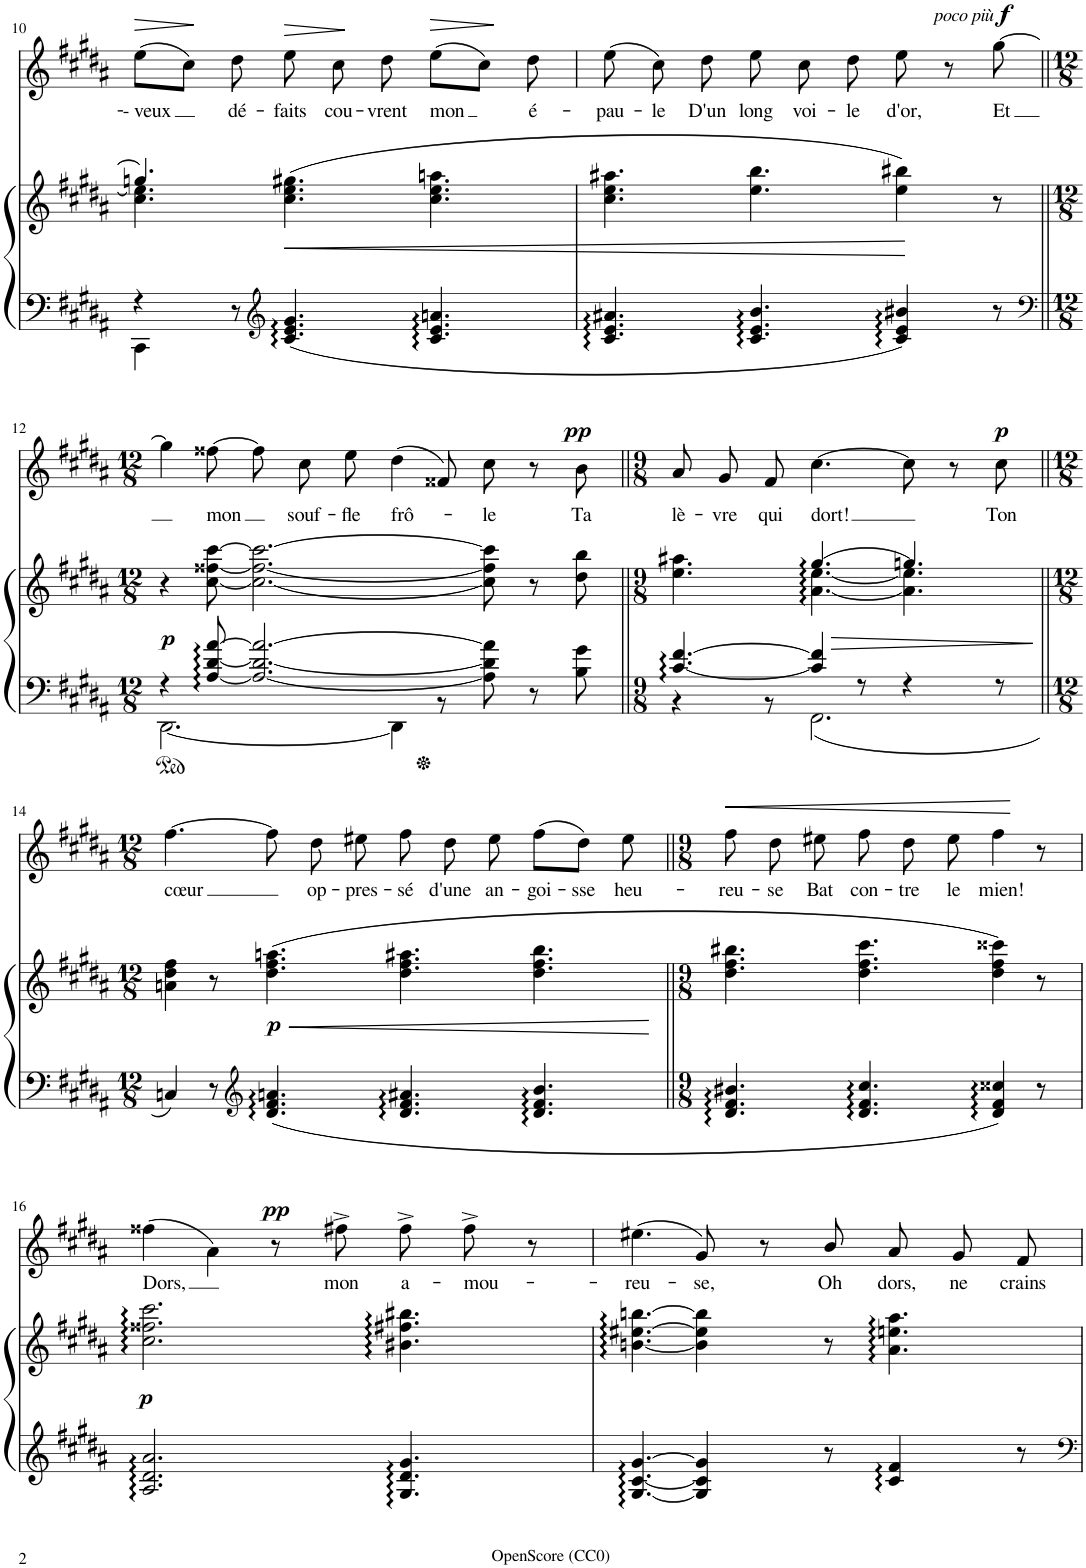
**kern	**kern	**dynam	**kern	**text	**dynam
*part2	*part2	*part2	*part1	*part1	*part1
*staff3	*staff2	*staff2/3	*staff1	*staff1	*staff1
*I"Piano	*	*	*I"Chant Voice	*	*
*I'Pno	*	*	*	*	*
!!LO:PB:g=z
*clefF4	*clefG2	*	*clefG2	*	*
*k[f#c#g#d#a#]	*k[f#c#g#d#a#]	*	*k[f#c#g#d#a#]	*	*
*M9/8	*M9/8	*	*M9/8	*	*
=10	=10	=10	=10	=10	=10
*^	*^	*	*	*	*
!	!	!	!	!	!	!LO:LY:b	!LO:HP:b
4r	4CC#\	4.cc#\ 4.ee\]	4.ggn/]	.	(8ee\L	-- veux	>
.	.	.	.	.	8cc#\J)	.	.
!	!	!	!	!	!	!LO:LY:b	!
8r	8ryy	.	.	.	8dd#\	dé-	]
*clefG2	*	*	*	*	*	*	*
!	!	!	!	!LO:HP:b	!	!LO:LY:b	!LO:HP:b
4.c#/ 4.e/ 4.g#/	4.ryy	(>4.cc#\ 4.ee\ 4.gg#X\	4ryy	<	8ee\	-faits	>
!	!	!	!	!	!	!LO:LY:b	!
.	.	.	.	.	8cc#\	cou-	.
!	!	!	!	!	!	!LO:LY:b	!
.	.	.	2ryy	.	8dd#\	-vrent	]
!	!	!	!	!	!	!LO:LY:b	!LO:HP:b
4.c#/ 4.e/ 4.an/	4.ryy	4.cc#\ 4.ee\ 4.aan\	.	.	(8ee\L	mon	>
.	.	.	.	.	8cc#\J)	.	.
!	!	!	!	!	!	!LO:LY:b	!
.	.	.	.	.	8dd#\	é-	]
*v	*v	*	*	*	*	*	*
*	*v	*v	*	*	*	*
=11	=11	=11	=11	=11	=11
!	!	!	!	!LO:LY:b	!
4.c#/ 4.e/ 4.a#X/	4.cc#\ 4.ee\ 4.aa#X\	.	(8ee\	-pau-	.
!	!	!	!	!LO:LY:b	!
.	.	.	8cc#\)	-le	.
!	!	!	!	!LO:LY:b	!
.	.	.	8dd#\	D'un	.
!	!	!	!	!LO:LY:b	!
4.c#/ 4.e/ 4.b/	4.ee\ 4.bb\	.	8ee\	long	.
!	!	!	!	!LO:LY:b	!
.	.	.	8cc#\	voi-	.
!	!	!	!	!LO:LY:b	!
.	.	.	8dd#\	-le	.
!	!	!	!	!LO:LY:b	!
4c#/ 4e/ 4b#X/	4ee\ 4bb#X\)	[	8ee\	d'or,	.
.	.	.	8r	.	.
!	!	!	!	!LO:LY:b	!LO:DY:a
!	!	!	!	!	!LO:DY:n=1:a
8r	8r	.	[8gg#\	Et	other-dynamics f
!!LO:LB:g=z
=12||	=12||	=12||	=12||	=12||	=12||
*clefF4	*	*	*	*	*
*M12/8	*M12/8	*	*M12/8	*	*
*^	*	*	*	*	*
!	!	!	!LO:DY:b	!	!	!
4r	[2.DD#\	4r	p	4gg#\]	.	.
!	!	!	!	!	!LO:LY:b	!
[<8A#/ [<8d#/ [8a#/	.	[8cc#\ [<8ff##X\ [8ccc#\	.	[8ff##X\	mon	.
2.A#/_ 2.d#/_ 2.a#/_	.	2.cc#\_ 2.ff##\_ 2.ccc#\_	.	8ff##\]	.	.
!	!	!	!	!	!LO:LY:b	!
.	.	.	.	8cc#\	souf-	.
!	!	!	!	!	!LO:LY:b	!
.	.	.	.	8ee\	-fle	.
!	!	!	!	!	!LO:LY:b	!
.	4DD#\]	.	.	(4dd#\	-frô-	.
.	8r	.	.	8f##X/)	.	.
!	!	!	!	!	!LO:LY:b	!
8A#\] 8d#\] 8a#\]	8ryy	8cc#\] 8ff##\] 8ccc#\]	.	8cc#\	-le	.
8r	8ryy	8r	.	8r	.	.
!	!	!	!	!	!LO:LY:b	!LO:DY:a
8B\ 8g#\	8ryy	8dd#\ 8bb\	.	8b\	Ta	pp
=13||	=13||	=13||	=13||	=13||	=13||	=13||
*M9/8	*	*M9/8	*	*M9/8	*	*
*	*	*^	*	*	*	*
!	!	!	!	!	!	!LO:LY:b	!
[<4.c#/ [4.f#/	4r	4.ryy	4.ee\ 4.aa#X\	.	8a#/	lè-	.
!	!	!	!	!	!	!LO:LY:b	!
.	.	.	.	.	8g#/	-vre	.
!	!	!	!	!	!	!LO:LY:b	!
.	8r	.	.	.	8f#/	qui	.
!	!	!	!	!LO:HP:b	!	!LO:LY:b	!
4c#/] 4f#/]	2.FF#\	(4.gg#/	[4.a#\ [4.ee\	>	[4.cc#\	dort!	.
8r	.	.	.	.	.	.	.
4r	.	4.ggn/)	4.a#\] 4.ee\]	.	8cc#\]	.	.
.	.	.	.	.	8r	.	.
!	!	!	!	!	!	!LO:LY:b	!LO:DY:a
8r	.	.	.	.	8cc#\	Ton	p
*v	*v	*	*	*	*	*	*
*	*v	*v	*	*	*	*
.	.	]	.	.	.
!!LO:LB:g=z
=14||	=14||	=14||	=14||	=14||	=14||
*M12/8	*M12/8	*	*M12/8	*	*
!	!	!	!	!LO:LY:b	!
4Cn/	4an\ 4dd#\ 4ff#\	.	[4.ff#\	cœur	.
8r	8r	.	.	.	.
*clefG2	*	*	*	*	*
!	!	!LO:HP:b	!	!	!
!	!	!LO:DY:n=1:b	!	!	!
4.d#/ 4.f#/ 4.an/	(4.dd#\ 4.ff#\ 4.aan\	< p	8ff#\]	.	.
!	!	!	!	!LO:LY:b	!
.	.	.	8dd#\	op-	.
!	!	!	!	!LO:LY:b	!
.	.	.	8ee#X\	-pres-	.
!	!	!	!	!LO:LY:b	!
4.d#/ 4.f#/ 4.a#X/	4.dd#\ 4.ff#\ 4.aa#X\	.	8ff#\	-sé	.
!	!	!	!	!LO:LY:b	!
.	.	.	8dd#\	d'une	.
!	!	!	!	!LO:LY:b	!
.	.	.	8ee#\	an-	.
!	!	!	!	!LO:LY:b	!
4.d#/ 4.f#/ 4.b/	4.dd#\ 4.ff#\ 4.bb\	.	(8ff#\L	-goi-	.
!	!	!	!	!LO:LY:b	!
.	.	.	8dd#\J)	-sse	.
!	!	!	!	!LO:LY:b	!
.	.	.	8ee#\	heu-	.
.	.	[	.	.	.
=15||	=15||	=15||	=15||	=15||	=15||
*M9/8	*M9/8	*	*M9/8	*	*
!	!	!	!	!LO:LY:b	!LO:HP:b
4.d#/ 4.f#/ 4.b#X/	4.dd#\ 4.ff#\ 4.bb#X\	.	8ff#\	-reu-	<
!	!	!	!	!LO:LY:b	!
.	.	.	8dd#\	-se	.
!	!	!	!	!LO:LY:b	!
.	.	.	8ee#X\	Bat	.
!	!	!	!	!LO:LY:b	!
4.d#/ 4.f#/ 4.cc#/	4.dd#\ 4.ff#\ 4.ccc#\	.	8ff#\	con-	.
!	!	!	!	!LO:LY:b	!
.	.	.	8dd#\	-tre	.
!	!	!	!	!LO:LY:b	!
.	.	.	8ee#\	le	.
!	!	!	!	!LO:LY:b	!
4d#/ 4f#/ 4cc##X/	4dd#\ 4ff#\ 4ccc##X\)	.	4ff#\	mien!	.
8r	8r	.	8r	.	[
!!LO:LB:g=z
=16	=16	=16	=16	=16	=16
!	!	!LO:DY:b	!	!LO:LY:b	!
2.A#/ 2.d#/ 2.a#/	2.cc#\ 2.ff##X\ 2.ccc#\	p	(4ff##X\	Dors,	.
.	.	.	4a#\)	.	.
!	!	!	!	!	!LO:DY:a
.	.	.	8r	.	pp
!	!	!	!	!LO:LY:b	!
.	.	.	8ff#X^\	mon	.
!	!	!	!	!LO:LY:b	!
4.G#/ 4.d#/ 4.g#/	4.b#X\ 4.ff#X\ 4.bb#X\	.	8ff#^\	a-	.
!	!	!	!	!LO:LY:b	!
.	.	.	8ff#^\	-mou-	.
.	.	.	8r	.	.
=17	=17	=17	=17	=17	=17
!	!	!	!	!LO:LY:b	!
[4.G#/ [4.c#/ [4.g#/	[4.bn\ [4.ee#X\ [4.bbn\	.	(4.ee#X\	-reu-	.
!	!	!	!	!LO:LY:b	!
4G#/] 4c#/] 4g#/]	4b\] 4ee#\] 4bb\]	.	8g#/)	-se,	.
.	.	.	8r	.	.
!	!	!	!	!LO:LY:b	!
8r	8r	.	8b/	Oh	.
!	!	!	!	!LO:LY:b	!
4c#/ 4f#/	4.a#\ 4.een\ 4.aa#\	.	8a#/	dors,	.
!	!	!	!	!LO:LY:b	!
.	.	.	8g#/	ne	.
!	!	!	!	!LO:LY:b	!
8r	.	.	8f#/	crains	.
=	=	=	=	=	=
*-	*-	*-	*-	*-	*-
